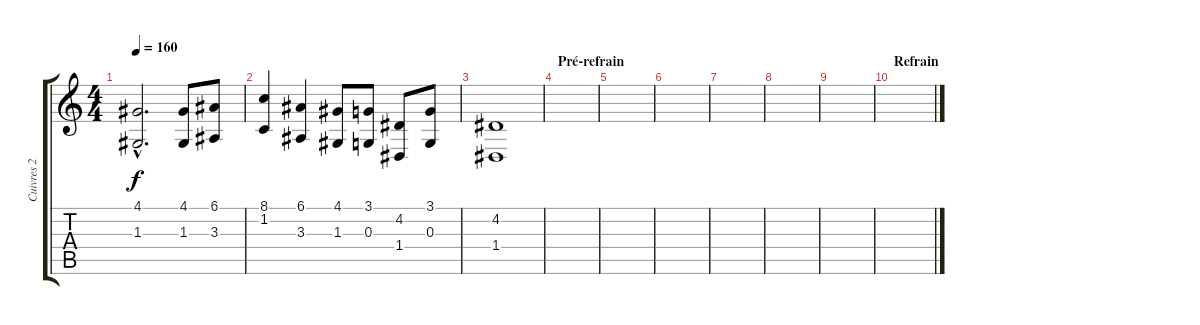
\track ("Cuivres 2" "Cuivres 2") {instrument brasssection}
\staff {score tabs}
\tuning (E4 B3 G3 D3 A2 E2) {hide}
\ts (4 4)
\tempo 160
\clef g2
\ks c
(4.1{hac} 1.3{hac}).2{d dy f} (4.1 1.3).8 (6.1 3.3).8 |
(8.1 1.2).4 (6.1 3.3).4 (4.1 1.3).8 (3.1 0.3).8 (4.2 1.4).8 (3.1 0.3).8 |
(4.2 1.4).1 |
\section ("" "Pré-refrain")
|
|
|
|
|
|
\section ("" "Refrain")
